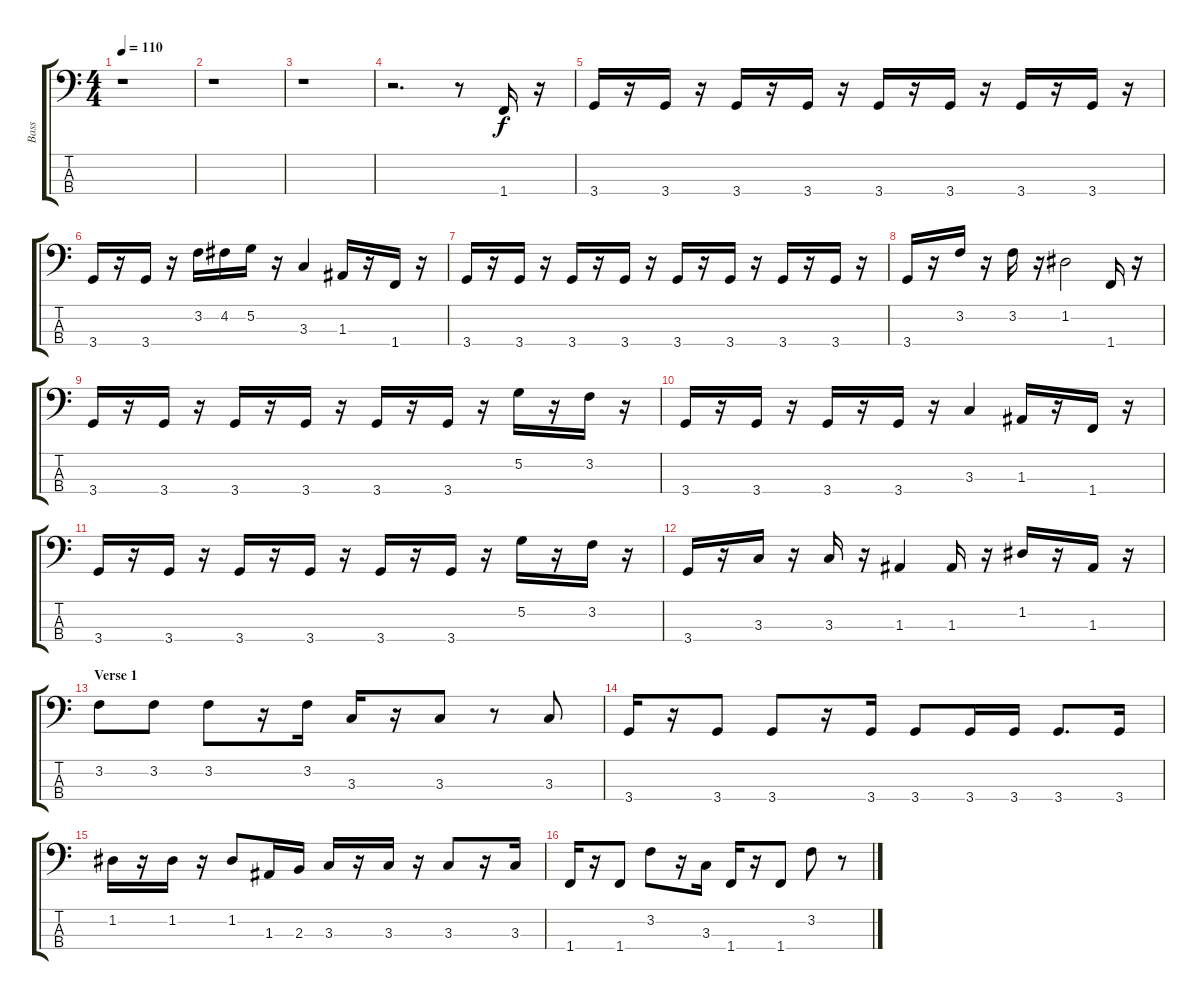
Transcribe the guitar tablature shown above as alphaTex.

\track ("Bass" "Bass") {instrument electricbassfinger}
\staff {score tabs}
\tuning (G2 D2 A1 E1) {hide}
\ts (4 4)
\tempo 110
\clef f4
\ks c
r.1{dy f instrument electricbassfinger} |
r.1 |
r.1 |
r.2{d} r.8 1.4.16 r.16 |
3.4.16 r.16 3.4.16 r.16 3.4.16 r.16 3.4.16 r.16 3.4.16 r.16 3.4.16 r.16 3.4.16 r.16 3.4.16 r.16 |
3.4.16 r.16 3.4.16 r.16 3.2.16 4.2.16 5.2.16 r.16 3.3.4 1.3.16 r.16 1.4.16 r.16 |
3.4.16 r.16 3.4.16 r.16 3.4.16 r.16 3.4.16 r.16 3.4.16 r.16 3.4.16 r.16 3.4.16 r.16 3.4.16 r.16 |
3.4.16 r.16 3.2.16 r.16 3.2.16 r.16 1.2.2 1.4.16 r.16 |
3.4.16 r.16 3.4.16 r.16 3.4.16 r.16 3.4.16 r.16 3.4.16 r.16 3.4.16 r.16 5.2.16 r.16 3.2.16 r.16 |
3.4.16 r.16 3.4.16 r.16 3.4.16 r.16 3.4.16 r.16 3.3.4 1.3.16 r.16 1.4.16 r.16 |
3.4.16 r.16 3.4.16 r.16 3.4.16 r.16 3.4.16 r.16 3.4.16 r.16 3.4.16 r.16 5.2.16 r.16 3.2.16 r.16 |
3.4.16 r.16 3.3.16 r.16 3.3.16 r.16 1.3.4 1.3.16 r.16 1.2.16 r.16 1.3.16 r.16 |
\section ("" "Verse 1")
3.2.8 3.2.8 3.2.8 r.16 3.2.16 3.3.16 r.16 3.3.8 r.8 3.3.8 |
3.4.16 r.16 3.4.8 3.4.8 r.16 3.4.16 3.4.8 3.4.16 3.4.16 3.4.8{d} 3.4.16 |
1.2.16 r.16 1.2.16 r.16 1.2.8 1.3.16 2.3.16 3.3.16 r.16 3.3.16 r.16 3.3.8 r.16 3.3.16 |
1.4.16 r.16 1.4.8 3.2.8 r.16 3.3.16 1.4.16 r.16 1.4.8 3.2.8 r.8
